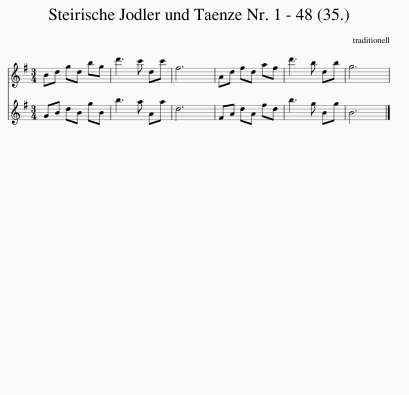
X:1
%%score 1 2
L:1/8
M:3/4
I:linebreak $
K:G
V:1 treble
V:2 treble
V:1
 Bd gd bg | d'3 c' dc' | f6 | Ad fd af | d'3 b db | %5
 g6 | %6
V:2
 GB dB gB | b3 a Aa | d6 | FA dA fd | b3 g Bg | %5
 B6 | %6
